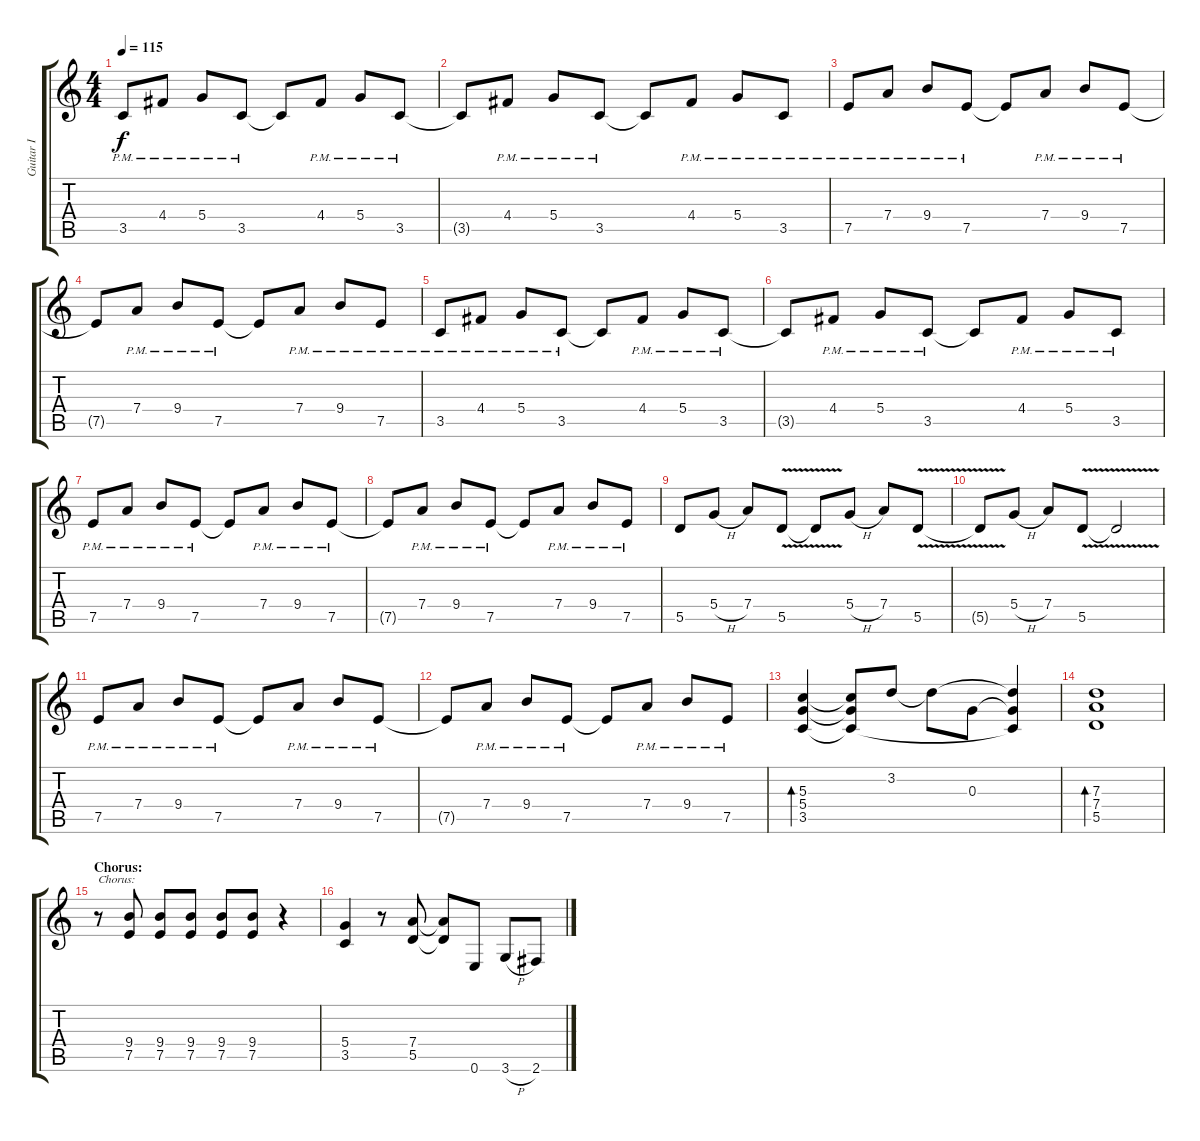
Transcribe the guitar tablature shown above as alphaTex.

\track ("Guitar I" "Guitar I") {instrument distortionguitar}
\staff {score tabs}
\tuning (E4 B3 G3 D3 A2 E2) {hide}
\ts (4 4)
\tempo 115
\clef g2
\ks c
3.5{pm}.8{dy f} 4.4{pm}.8 5.4{pm}.8 3.5{pm}.8 3.5{t}.8 4.4{pm}.8 5.4{pm}.8 3.5{pm}.8 |
3.5{t}.8 4.4{pm}.8 5.4{pm}.8 3.5{pm}.8 3.5{t}.8 4.4{pm}.8 5.4{pm}.8 3.5{pm}.8 |
7.5{pm}.8 7.4{pm}.8 9.4{pm}.8 7.5{pm}.8 7.5{t}.8 7.4{pm}.8 9.4{pm}.8 7.5{pm}.8 |
7.5{t}.8 7.4{pm}.8 9.4{pm}.8 7.5{pm}.8 7.5{t}.8 7.4{pm}.8 9.4{pm}.8 7.5{pm}.8 |
3.5{pm}.8 4.4{pm}.8 5.4{pm}.8 3.5{pm}.8 3.5{t}.8 4.4{pm}.8 5.4{pm}.8 3.5{pm}.8 |
3.5{t}.8 4.4{pm}.8 5.4{pm}.8 3.5{pm}.8 3.5{t}.8 4.4{pm}.8 5.4{pm}.8 3.5{pm}.8 |
7.5{pm}.8 7.4{pm}.8 9.4{pm}.8 7.5{pm}.8 7.5{t}.8 7.4{pm}.8 9.4{pm}.8 7.5{pm}.8 |
7.5{t}.8 7.4{pm}.8 9.4{pm}.8 7.5{pm}.8 7.5{t}.8 7.4{pm}.8 9.4{pm}.8 7.5{pm}.8 |
5.5.8{instrument distortionguitar} 5.4{h}.8 7.4.8 5.5{v}.8 5.5{t}.8 5.4{h}.8 7.4.8 5.5{v}.8 |
5.5{t}.8 5.4{h}.8 7.4.8 5.5{v}.8 5.5{t}.2 |
7.5{pm}.8{instrument electricguitarmuted} 7.4{pm}.8 9.4{pm}.8 7.5{pm}.8 7.5{t}.8 7.4{pm}.8 9.4{pm}.8 7.5{pm}.8 |
7.5{t}.8 7.4{pm}.8 9.4{pm}.8 7.5{pm}.8 7.5{t}.8 7.4{pm}.8 9.4{pm}.8 7.5{pm}.8 |
(5.3 5.4 3.5).4{bd 480 instrument distortionguitar} (5.3{t} 5.4{t} 3.5{t}).8 3.2.8 3.2{t}.8 0.3.8 (3.2{t} 0.3{t} 3.5{t}).4 |
(7.3 7.4 5.5).1{bd 480} |
\section ("" "Chorus:")
r.8{txt "Chorus:"} (9.4 7.5).8 (9.4 7.5).8 (9.4 7.5).8 (9.4 7.5).8 (9.4 7.5).8 r.4 |
(5.4 3.5).4 r.8 (7.4 5.5).8 (7.4{t} 5.5{t}).8 0.6.8 3.6{h}.8 2.6.8
